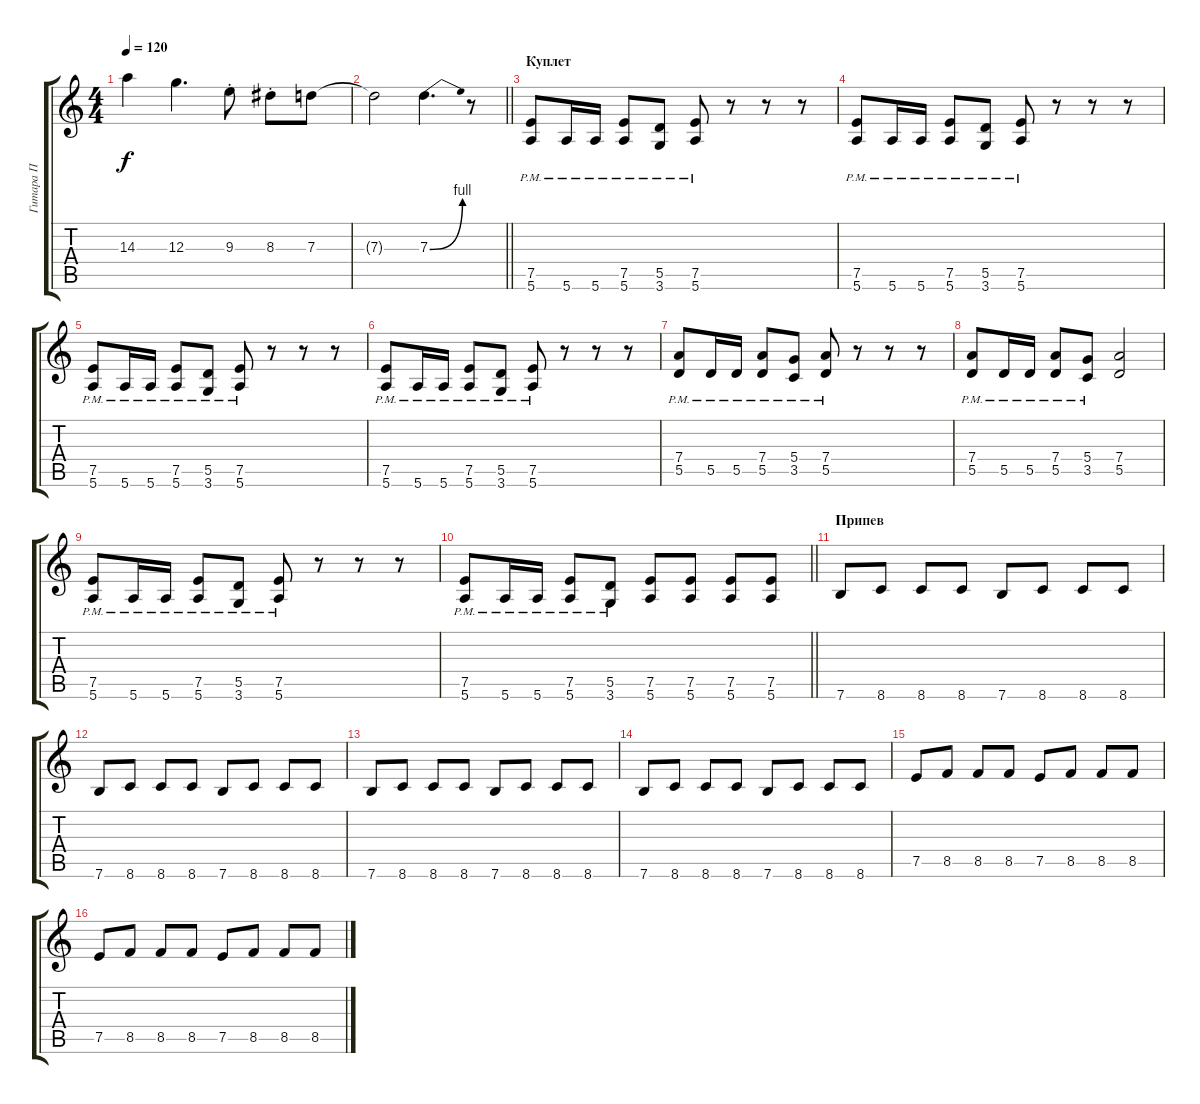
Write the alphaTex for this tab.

\track ("Гитара П" "Гитара П") {instrument overdrivenguitar}
\staff {score tabs}
\tuning (E4 B3 G3 D3 A2 E2) {hide}
\ts (4 4)
\tempo 120
\clef g2
\ks c
14.3.4{dy f} 12.3.4{d} 9.3{st}.8 8.3{st}.8 7.3.8 |
\barLineRight lightlight
7.3{t}.2 7.3{be (bend 0 0 60 4)}.4{d} r.8 |
\section ("" "Куплет")
(7.5{pm} 5.6{pm}).8 5.6{pm}.16 5.6{pm}.16 (7.5{pm} 5.6{pm}).8 (5.5{pm} 3.6{pm}).8 (7.5{pm} 5.6{pm}).8 r.8 r.8 r.8 |
(7.5{pm} 5.6{pm}).8 5.6{pm}.16 5.6{pm}.16 (7.5{pm} 5.6{pm}).8 (5.5{pm} 3.6{pm}).8 (7.5{pm} 5.6{pm}).8 r.8 r.8 r.8 |
(7.5{pm} 5.6{pm}).8 5.6{pm}.16 5.6{pm}.16 (7.5{pm} 5.6{pm}).8 (5.5{pm} 3.6{pm}).8 (7.5{pm} 5.6{pm}).8 r.8 r.8 r.8 |
(7.5{pm} 5.6{pm}).8 5.6{pm}.16 5.6{pm}.16 (7.5{pm} 5.6{pm}).8 (5.5{pm} 3.6{pm}).8 (7.5{pm} 5.6{pm}).8 r.8 r.8 r.8 |
(7.4{pm} 5.5{pm}).8 5.5{pm}.16 5.5{pm}.16 (7.4{pm} 5.5{pm}).8 (5.4{pm} 3.5{pm}).8 (7.4{pm} 5.5{pm}).8 r.8 r.8 r.8 |
(7.4{pm} 5.5{pm}).8 5.5{pm}.16 5.5{pm}.16 (7.4{pm} 5.5{pm}).8 (5.4{pm} 3.5{pm}).8 (7.4 5.5).2 |
(7.5{pm} 5.6{pm}).8 5.6{pm}.16 5.6{pm}.16 (7.5{pm} 5.6{pm}).8 (5.5{pm} 3.6{pm}).8 (7.5{pm} 5.6{pm}).8 r.8 r.8 r.8 |
\barLineRight lightlight
(7.5{pm} 5.6{pm}).8 5.6{pm}.16 5.6{pm}.16 (7.5{pm} 5.6{pm}).8 (5.5{pm} 3.6{pm}).8 (7.5 5.6).8 (7.5 5.6).8 (7.5 5.6).8 (7.5 5.6).8 |
\section ("" "Припев")
7.6.8 8.6.8 8.6.8 8.6.8 7.6.8 8.6.8 8.6.8 8.6.8 |
7.6.8 8.6.8 8.6.8 8.6.8 7.6.8 8.6.8 8.6.8 8.6.8 |
7.6.8 8.6.8 8.6.8 8.6.8 7.6.8 8.6.8 8.6.8 8.6.8 |
7.6.8 8.6.8 8.6.8 8.6.8 7.6.8 8.6.8 8.6.8 8.6.8 |
7.5.8 8.5.8 8.5.8 8.5.8 7.5.8 8.5.8 8.5.8 8.5.8 |
7.5.8 8.5.8 8.5.8 8.5.8 7.5.8 8.5.8 8.5.8 8.5.8
